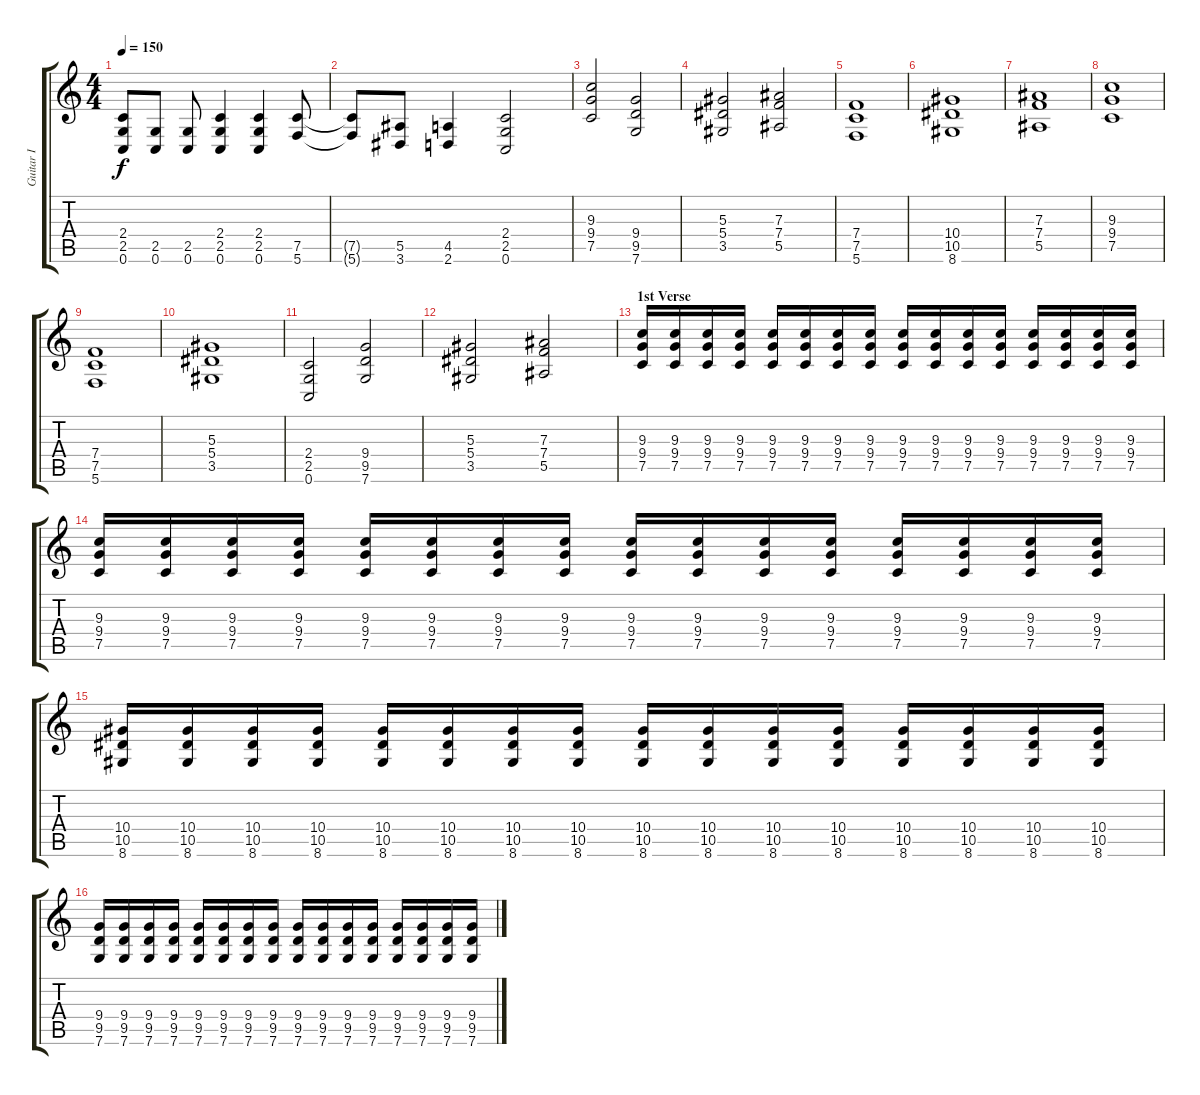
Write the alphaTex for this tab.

\track ("Guitar I" "Guitar I") {instrument distortionguitar}
\staff {score tabs}
\tuning (C4 G3 Eb3 Bb2 F2 C2) {hide}
\ts (4 4)
\tempo 150
\clef g2
\ks c
(2.4 2.5 0.6).8{dy f} (2.5 0.6).8 (2.5 0.6).8 (2.4 2.5 0.6).4 (2.4 2.5 0.6).4 (7.5 5.6).8 |
(7.5{t} 5.6{t}).8 (5.5 3.6).8 (4.5 2.6).4 (2.4 2.5 0.6).2 |
(9.3 9.4 7.5).2 (9.4 9.5 7.6).2 |
(5.3 5.4 3.5).2 (7.3 7.4 5.5).2 |
(7.4 7.5 5.6).1 |
(10.4 10.5 8.6).1 |
(7.3 7.4 5.5).1 |
(9.3 9.4 7.5).1 |
(7.4 7.5 5.6).1 |
(5.3 5.4 3.5).1 |
(2.4 2.5 0.6).2 (9.4 9.5 7.6).2 |
(5.3 5.4 3.5).2 (7.3 7.4 5.5).2 |
\section ("" "1st Verse")
(9.3 9.4 7.5).16{balance 8} (9.3 9.4 7.5).16 (9.3 9.4 7.5).16 (9.3 9.4 7.5).16 (9.3 9.4 7.5).16 (9.3 9.4 7.5).16 (9.3 9.4 7.5).16 (9.3 9.4 7.5).16 (9.3 9.4 7.5).16 (9.3 9.4 7.5).16 (9.3 9.4 7.5).16 (9.3 9.4 7.5).16 (9.3 9.4 7.5).16 (9.3 9.4 7.5).16 (9.3 9.4 7.5).16 (9.3 9.4 7.5).16 |
(9.3 9.4 7.5).16 (9.3 9.4 7.5).16 (9.3 9.4 7.5).16 (9.3 9.4 7.5).16 (9.3 9.4 7.5).16 (9.3 9.4 7.5).16 (9.3 9.4 7.5).16 (9.3 9.4 7.5).16 (9.3 9.4 7.5).16 (9.3 9.4 7.5).16 (9.3 9.4 7.5).16 (9.3 9.4 7.5).16 (9.3 9.4 7.5).16 (9.3 9.4 7.5).16 (9.3 9.4 7.5).16 (9.3 9.4 7.5).16 |
(10.4 10.5 8.6).16 (10.4 10.5 8.6).16 (10.4 10.5 8.6).16 (10.4 10.5 8.6).16 (10.4 10.5 8.6).16 (10.4 10.5 8.6).16 (10.4 10.5 8.6).16 (10.4 10.5 8.6).16 (10.4 10.5 8.6).16 (10.4 10.5 8.6).16 (10.4 10.5 8.6).16 (10.4 10.5 8.6).16 (10.4 10.5 8.6).16 (10.4 10.5 8.6).16 (10.4 10.5 8.6).16 (10.4 10.5 8.6).16 |
(9.4 9.5 7.6).16 (9.4 9.5 7.6).16 (9.4 9.5 7.6).16 (9.4 9.5 7.6).16 (9.4 9.5 7.6).16 (9.4 9.5 7.6).16 (9.4 9.5 7.6).16 (9.4 9.5 7.6).16 (9.4 9.5 7.6).16 (9.4 9.5 7.6).16 (9.4 9.5 7.6).16 (9.4 9.5 7.6).16 (9.4 9.5 7.6).16 (9.4 9.5 7.6).16 (9.4 9.5 7.6).16 (9.4 9.5 7.6).16
